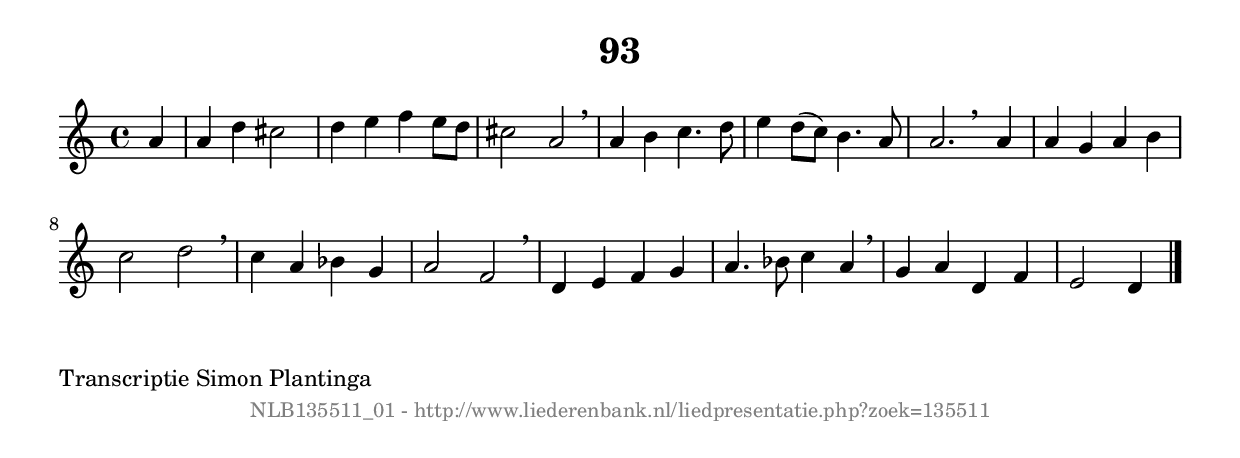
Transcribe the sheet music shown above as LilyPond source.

%
% produced by wce2krn 1.64 (7 June 2014)
%
\version"2.16"
#(append! paper-alist '(("long" . (cons (* 210 mm) (* 2000 mm)))))
#(set-default-paper-size "long")
sb = {\breathe}
mBreak = {\breathe }
bBreak = {\breathe }
x = {\once\override NoteHead #'style = #'cross }
gl=\glissando
itime={\override Staff.TimeSignature #'stencil = ##f }
ficta = {\once\set suggestAccidentals = ##t}
fine = {\once\override Score.RehearsalMark #'self-alignment-X = #1 \mark \markup {\italic{Fine}}}
dc = {\once\override Score.RehearsalMark #'self-alignment-X = #1 \mark \markup {\italic{D.C.}}}
dcf = {\once\override Score.RehearsalMark #'self-alignment-X = #1 \mark \markup {\italic{D.C. al Fine}}}
dcc = {\once\override Score.RehearsalMark #'self-alignment-X = #1 \mark \markup {\italic{D.C. al Coda}}}
ds = {\once\override Score.RehearsalMark #'self-alignment-X = #1 \mark \markup {\italic{D.S.}}}
dsf = {\once\override Score.RehearsalMark #'self-alignment-X = #1 \mark \markup {\italic{D.S. al Fine}}}
dsc = {\once\override Score.RehearsalMark #'self-alignment-X = #1 \mark \markup {\italic{D.S. al Coda}}}
pv = {\set Score.repeatCommands = #'((volta "1"))}
sv = {\set Score.repeatCommands = #'((volta "2"))}
tv = {\set Score.repeatCommands = #'((volta "3"))}
qv = {\set Score.repeatCommands = #'((volta "4"))}
xv = {\set Score.repeatCommands = #'((volta #f))}
\header{ tagline = ""
title = "93"
}
\score {{
\key d \dorian
\relative g'
{
\set melismaBusyProperties = #'()
\partial 32*8
\time 4/4
\tempo 4=120
\override Score.MetronomeMark #'transparent = ##t
\override Score.RehearsalMark #'break-visibility = #(vector #t #t #f)
a4 | a4 d4 cis2 | d4 e4 f4 e8 d8 | cis2 a2 \sb | a4 b4 c4. d8 | e4 d8( c8) b4. a8 | a2. \bar ":|:" \bBreak
a4 | a4 g4 a4 b4 | c2 d2 \sb | c4 a4 bes4 g4 | a2 f2 \sb | d4 e4 f4 g4 | a4. bes8 c4 a4 \sb | g4 a4 d,4 f4 | e2 d4 \bar "|."
 }}
 \midi { }
 \layout {
            indent = 0.0\cm
}
}
\markup { \wordwrap-string #" 
Transcriptie Simon Plantinga
"}
\markup { \vspace #0 } \markup { \with-color #grey \fill-line { \center-column { \smaller "NLB135511_01 - http://www.liederenbank.nl/liedpresentatie.php?zoek=135511" } } }
